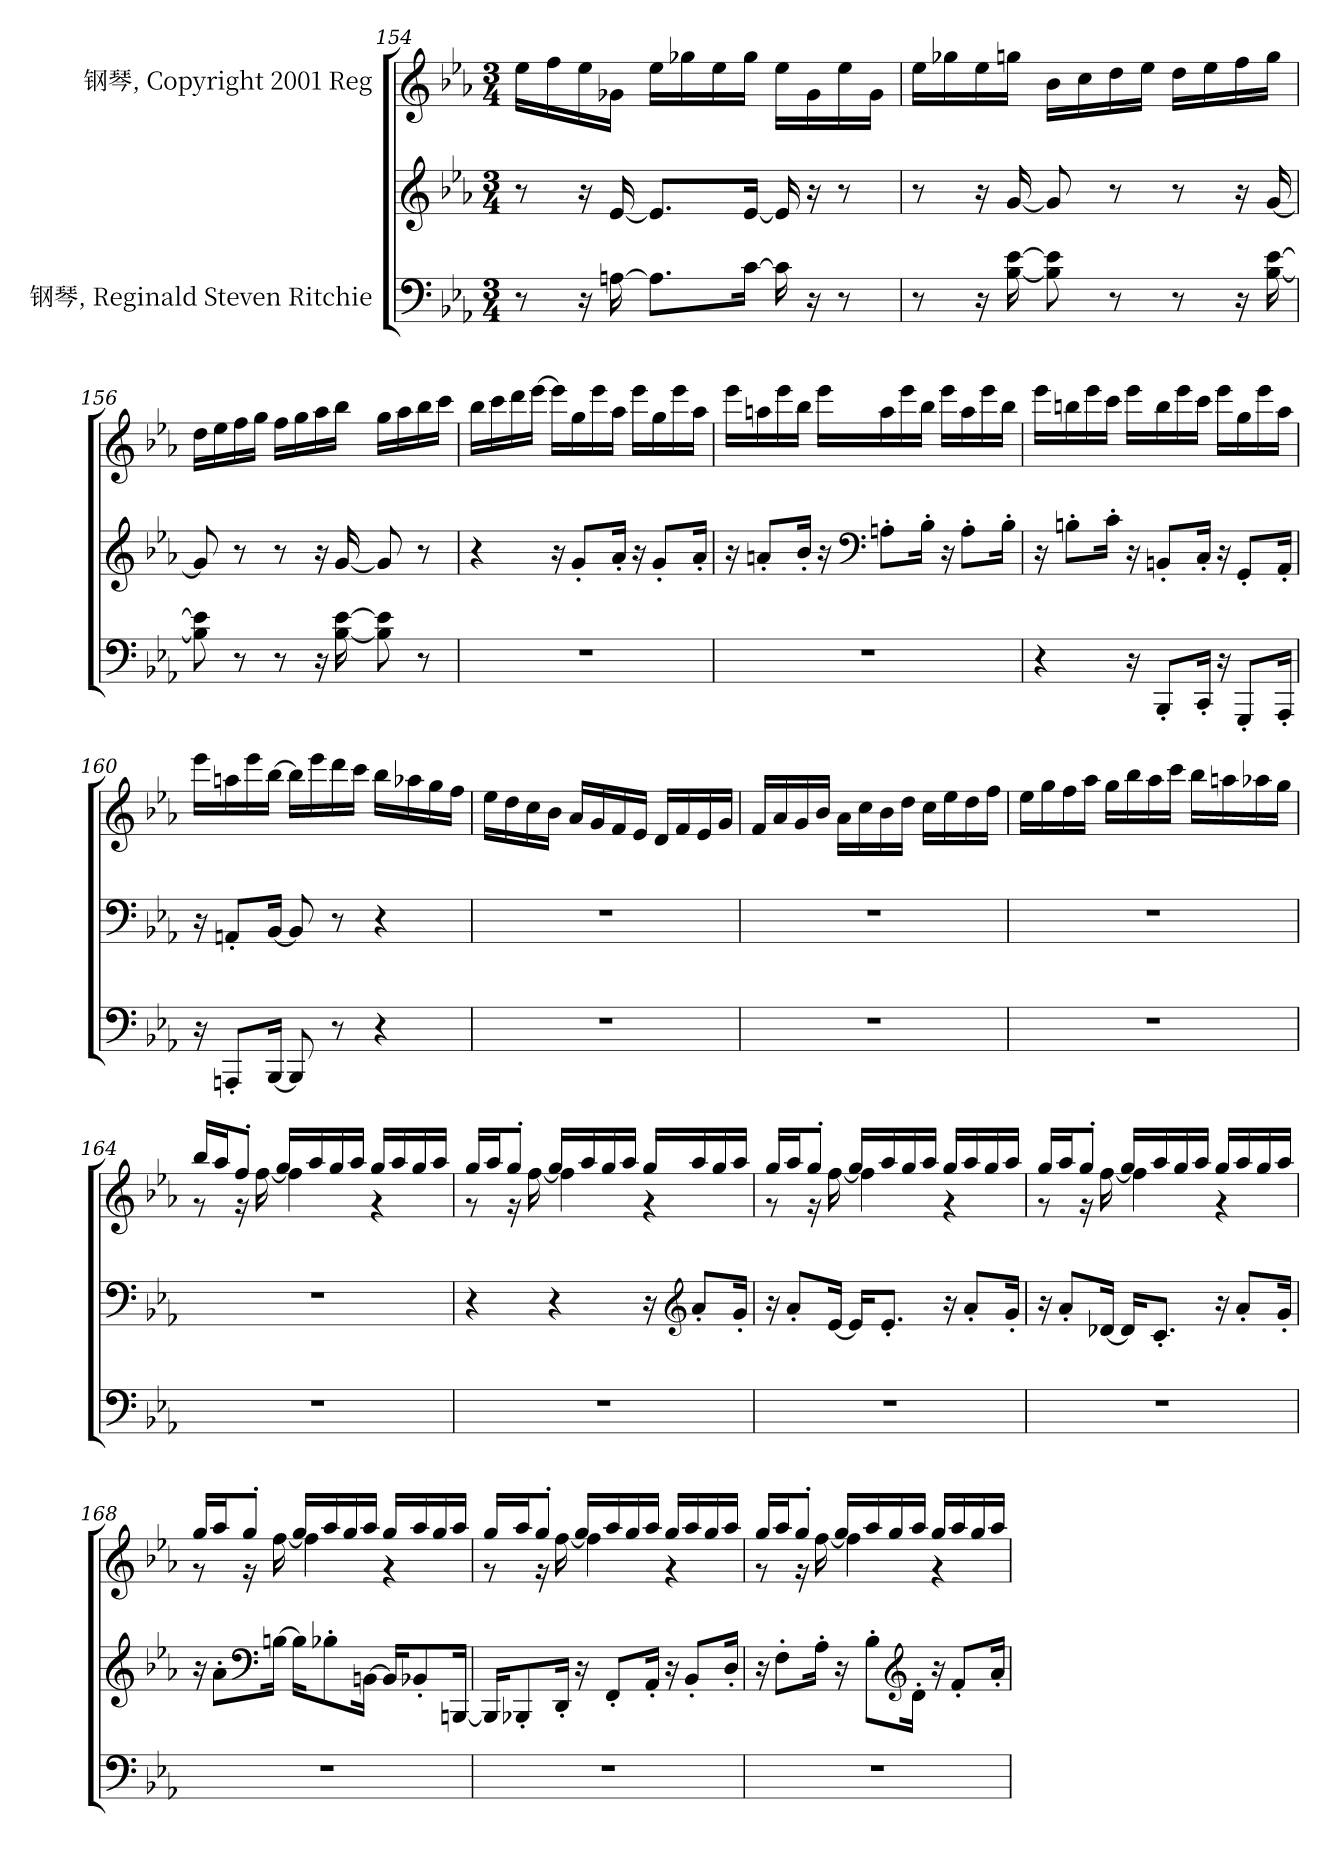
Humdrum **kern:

**kern	**kern	**kern
*part2	*part2	*part1
*staff3	*staff2	*staff1
*I"钢琴, Reginald Steven Ritchie	*	*I"钢琴, Copyright 2001 Reg
*clefF4	*clefG2	*clefG2
*k[b-e-a-]	*k[b-e-a-]	*k[b-e-a-]
*M3/4	*M3/4	*M3/4
=154	=154	=154
8r	8r	16ee-\LL
.	.	16ff\
16r	16r	16ee-\
[16An\	[16e-/	16g-X\JJ
8.A\L]	8.e-/L]	16ee-\LL
.	.	16gg-X\
.	.	16ee-\
[16c\Jk	[16e-/Jk	16gg-\JJ
16c\]	16e-/]	16ee-\LL
16r	16r	16g-\
8r	8r	16ee-\
.	.	16g-\JJ
!!LO:LB:g=z
=155	=155	=155
8r	8r	16ee-\LL
.	.	16gg-X\
16r	16r	16ee-\
[16B-\ [16e-\	[16g/	16ggn\JJ
8B-\] 8e-\]	8g/]	16b-\LL
.	.	16cc\
8r	8r	16dd\
.	.	16ee-\JJ
8r	8r	16dd\LL
.	.	16ee-\
16r	16r	16ff\
[16B-\ [16e-\	[16g/	16gg\JJ
=156	=156	=156
8B-\] 8e-\]	8g/]	16dd\LL
.	.	16ee-\
8r	8r	16ff\
.	.	16gg\JJ
8r	8r	16ff\LL
.	.	16gg\
16r	16r	16aa-\
[16B-\ [16e-\	[16g/	16bb-\JJ
8B-\] 8e-\]	8g/]	16gg\LL
.	.	16aa-\
8r	8r	16bb-\
.	.	16ccc\JJ
!!LO:PB:g=z
=157	=157	=157
2.r	4r	16bb-\LL
.	.	16ccc\
.	.	16ddd\
.	.	[16eee-\JJ
.	16r	16eee-\LL]
.	8g'/L	16gg\
.	.	16eee-\
.	16a-'/Jk	16aa-\JJ
.	16r	16eee-\LL
.	8g'/L	16gg\
.	.	16eee-\
.	16a-'/Jk	16aa-\JJ
=158	=158	=158
2.r	16r	16eee-\LL
.	8an'/L	16aan\
.	.	16eee-\
.	16b-'/Jk	16bb-\JJ
.	16r	16eee-\LL
*	*clefF4	*
.	8An'\L	16aa\
.	.	16eee-\
.	16B-'\Jk	16bb-\JJ
.	16r	16eee-\LL
.	8A'\L	16aa\
.	.	16eee-\
.	16B-'\Jk	16bb-\JJ
!!LO:LB:g=z
=159	=159	=159
4r	16r	16eee-\LL
.	8Bn'\L	16bbn\
.	.	16eee-\
.	16c'\Jk	16ccc\JJ
16r	16r	16eee-\LL
8BBB-'/L	8BBn'/L	16bb\
.	.	16eee-\
16CC'/Jk	16C'/Jk	16ccc\JJ
16r	16r	16eee-\LL
8GGG'/L	8GG'/L	16gg\
.	.	16eee-\
16AAA-'/Jk	16AA-'/Jk	16aa-\JJ
=160	=160	=160
16r	16r	16eee-\LL
8AAAn'/L	8AAn'/L	16aan\
.	.	16eee-\
[16BBB-/Jk	[16BB-/Jk	[16bb-\JJ
8BBB-/]	8BB-/]	16bb-\LL]
.	.	16eee-\
8r	8r	16ddd\
.	.	16ccc\JJ
4r	4r	16bb-\LL
.	.	16aa-X\
.	.	16gg\
.	.	16ff\JJ
!!LO:LB:g=z
=161	=161	=161
2.r	2.r	16ee-\LL
.	.	16dd\
.	.	16cc\
.	.	16b-\JJ
.	.	16a-/LL
.	.	16g/
.	.	16f/
.	.	16e-/JJ
.	.	16d/LL
.	.	16f/
.	.	16e-/
.	.	16g/JJ
=162	=162	=162
2.r	2.r	16f/LL
.	.	16a-/
.	.	16g/
.	.	16b-/JJ
.	.	16a-\LL
.	.	16cc\
.	.	16b-\
.	.	16dd\JJ
.	.	16cc\LL
.	.	16ee-\
.	.	16dd\
.	.	16ff\JJ
=163	=163	=163
2.r	2.r	16ee-\LL
.	.	16gg\
.	.	16ff\
.	.	16aa-\JJ
.	.	16gg\LL
.	.	16bb-\
.	.	16aa-\
.	.	16ccc\JJ
.	.	16bb-\LL
.	.	16aan\
.	.	16aa-X\
.	.	16gg\JJ
!!LO:LB:g=z
=164	=164	=164
*	*	*^
2.r	2.r	16bb-/LL	8r
.	.	16aa-/J	.
.	.	8ff'/J	16r
.	.	.	[16ff\
.	.	16gg/LL	4ff\]
.	.	16aa-/	.
.	.	16gg/	.
.	.	16aa-/JJ	.
.	.	16gg/LL	4r
.	.	16aa-/	.
.	.	16gg/	.
.	.	16aa-/JJ	.
=165	=165	=165	=165
2.r	4r	16gg/LL	8r
.	.	16aa-/J	.
.	.	8gg'/J	16r
.	.	.	[16ff\
.	4r	16gg/LL	4ff\]
.	.	16aa-/	.
.	.	16gg/	.
.	.	16aa-/JJ	.
.	16r	16gg/LL	4r
*	*clefG2	*	*
.	8a-'/L	16aa-/	.
.	.	16gg/	.
.	16g'/Jk	16aa-/JJ	.
!!LO:PB:g=z	!!
=166	=166	=166	=166
2.r	16r	16gg/LL	8r
.	8a-'/L	16aa-/J	.
.	.	8gg'/J	16r
.	[16e-/Jk	.	[16ff\
.	16e-/KL]	16gg/LL	4ff\]
.	8.e-'/J	16aa-/	.
.	.	16gg/	.
.	.	16aa-/JJ	.
.	16r	16gg/LL	4r
.	8a-'/L	16aa-/	.
.	.	16gg/	.
.	16g'/Jk	16aa-/JJ	.
=167	=167	=167	=167
2.r	16r	16gg/LL	8r
.	8a-'/L	16aa-/J	.
.	.	8gg'/J	16r
.	[16d-X/Jk	.	[16ff\
.	16d-/KL]	16gg/LL	4ff\]
.	8.c'/J	16aa-/	.
.	.	16gg/	.
.	.	16aa-/JJ	.
.	16r	16gg/LL	4r
.	8a-'/L	16aa-/	.
.	.	16gg/	.
.	16g'/Jk	16aa-/JJ	.
!!LO:LB:g=z	!!
=168	=168	=168	=168
2.r	16r	16gg/LL	8r
.	8a-'\L	16aa-/J	.
.	.	8gg'/J	16r
*	*clefF4	*	*
.	[16Bn\Jk	.	[16ff\
.	16B\KL]	16gg/LL	4ff\]
.	8B-X'\	16aa-/	.
.	.	16gg/	.
.	[16BBn\Jk	16aa-/JJ	.
.	16BB/KL]	16gg/LL	4r
.	8BB-X'/	16aa-/	.
.	.	16gg/	.
.	[16BBBn/Jk	16aa-/JJ	.
=169	=169	=169	=169
2.r	16BBB/KL]	16gg/LL	8r
.	8BBB-X'/	16aa-/J	.
.	.	8gg'/J	16r
.	16DD'/Jk	.	[16ff\
.	16r	16gg/LL	4ff\]
.	8FF'/L	16aa-/	.
.	.	16gg/	.
.	16AA-'/Jk	16aa-/JJ	.
.	16r	16gg/LL	4r
.	8BB-'/L	16aa-/	.
.	.	16gg/	.
.	16D'/Jk	16aa-/JJ	.
!!LO:LB:g=z	!!
=170	=170	=170	=170
2.r	16r	16gg/LL	8r
.	8F'\L	16aa-/J	.
.	.	8gg'/J	16r
.	16A-'\Jk	.	[16ff\
.	16r	16gg/LL	4ff\]
.	8B-'\L	16aa-/	.
.	.	16gg/	.
*	*clefG2	*	*
.	16d'\Jk	16aa-/JJ	.
.	16r	16gg/LL	4r
.	8f'/L	16aa-/	.
.	.	16gg/	.
.	16a-'/Jk	16aa-/JJ	.
*	*	*v	*v
=	=	=
*-	*-	*-
